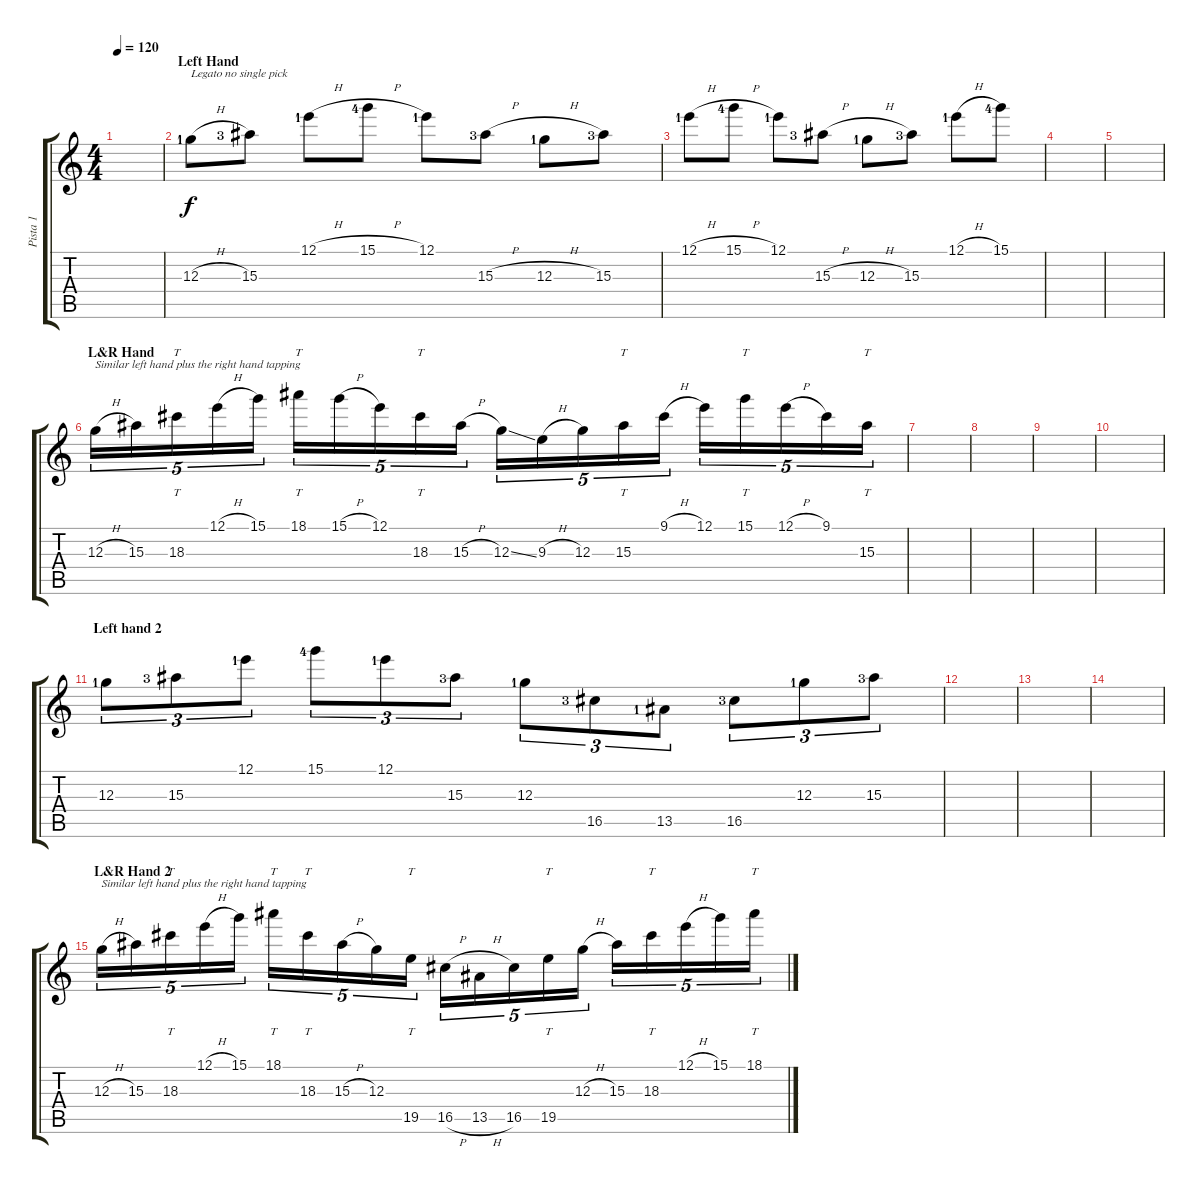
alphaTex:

\track ("Pista 1" "Pista 1") {instrument distortionguitar}
\staff {score tabs}
\tuning (E4 B3 G3 D3 A2 E2) {hide}
\ts (4 4)
\tempo 120
\clef g2
\ks c
|
\section ("" "Left Hand")
12.3{h lf 2}.8{txt "Legato no single pick"} 15.3{lf 4}.8 12.1{h lf 2}.8 15.1{h lf 5}.8 12.1{lf 2}.8 15.3{h lf 4}.8 12.3{h lf 2}.8 15.3{lf 4}.8 |
12.1{h lf 2}.8 15.1{h lf 5}.8 12.1{lf 2}.8 15.3{h lf 4}.8 12.3{h lf 2}.8 15.3{lf 4}.8 12.1{h lf 2}.8 15.1{lf 5}.8 |
|
|
\section ("" "L&R Hand")
12.3{h}.16{tu (5 4) txt "Similar left hand plus the right hand tapping"} 15.3.16{tu (5 4)} 18.3.16{tt tu (5 4)} 12.1{h}.16{tu (5 4)} 15.1.16{tu (5 4)} 18.1.16{tt tu (5 4)} 15.1{h}.16{tu (5 4)} 12.1.16{tu (5 4)} 18.3.16{tt tu (5 4)} 15.3{h}.16{tu (5 4)} 12.3{ss}.16{tu (5 4)} 9.3{h}.16{tu (5 4)} 12.3.16{tu (5 4)} 15.3.16{tt tu (5 4)} 9.1{h}.16{tu (5 4)} 12.1.16{tu (5 4)} 15.1.16{tt tu (5 4)} 12.1{h}.16{tu (5 4)} 9.1.16{tu (5 4)} 15.3.16{tt tu (5 4)} |
|
|
|
|
\section ("" "Left hand 2")
12.3{lf 2}.8{tu (3 2)} 15.3{lf 4}.8{tu (3 2)} 12.1{lf 2}.8{tu (3 2)} 15.1{lf 5}.8{tu (3 2)} 12.1{lf 2}.8{tu (3 2)} 15.3{lf 4}.8{tu (3 2)} 12.3{lf 2}.8{tu (3 2)} 16.5{lf 4}.8{tu (3 2)} 13.5{lf 2}.8{tu (3 2)} 16.5{lf 4}.8{tu (3 2)} 12.3{lf 2}.8{tu (3 2)} 15.3{lf 4}.8{tu (3 2)} |
|
|
|
\section ("" "L&R Hand 2")
12.3{h}.16{tu (5 4) txt "Similar left hand plus the right hand tapping"} 15.3.16{tu (5 4)} 18.3.16{tt tu (5 4)} 12.1{h}.16{tu (5 4)} 15.1.16{tu (5 4)} 18.1.16{tt tu (5 4)} 18.3.16{tt tu (5 4)} 15.3{h}.16{tu (5 4)} 12.3.16{tu (5 4)} 19.5.16{tt tu (5 4)} 16.5{h}.16{tu (5 4)} 13.5{h}.16{tu (5 4)} 16.5.16{tu (5 4)} 19.5.16{tt tu (5 4)} 12.3{h}.16{tu (5 4)} 15.3.16{tu (5 4)} 18.3.16{tt tu (5 4)} 12.1{h}.16{tu (5 4)} 15.1.16{tu (5 4)} 18.1.16{tt tu (5 4)}
